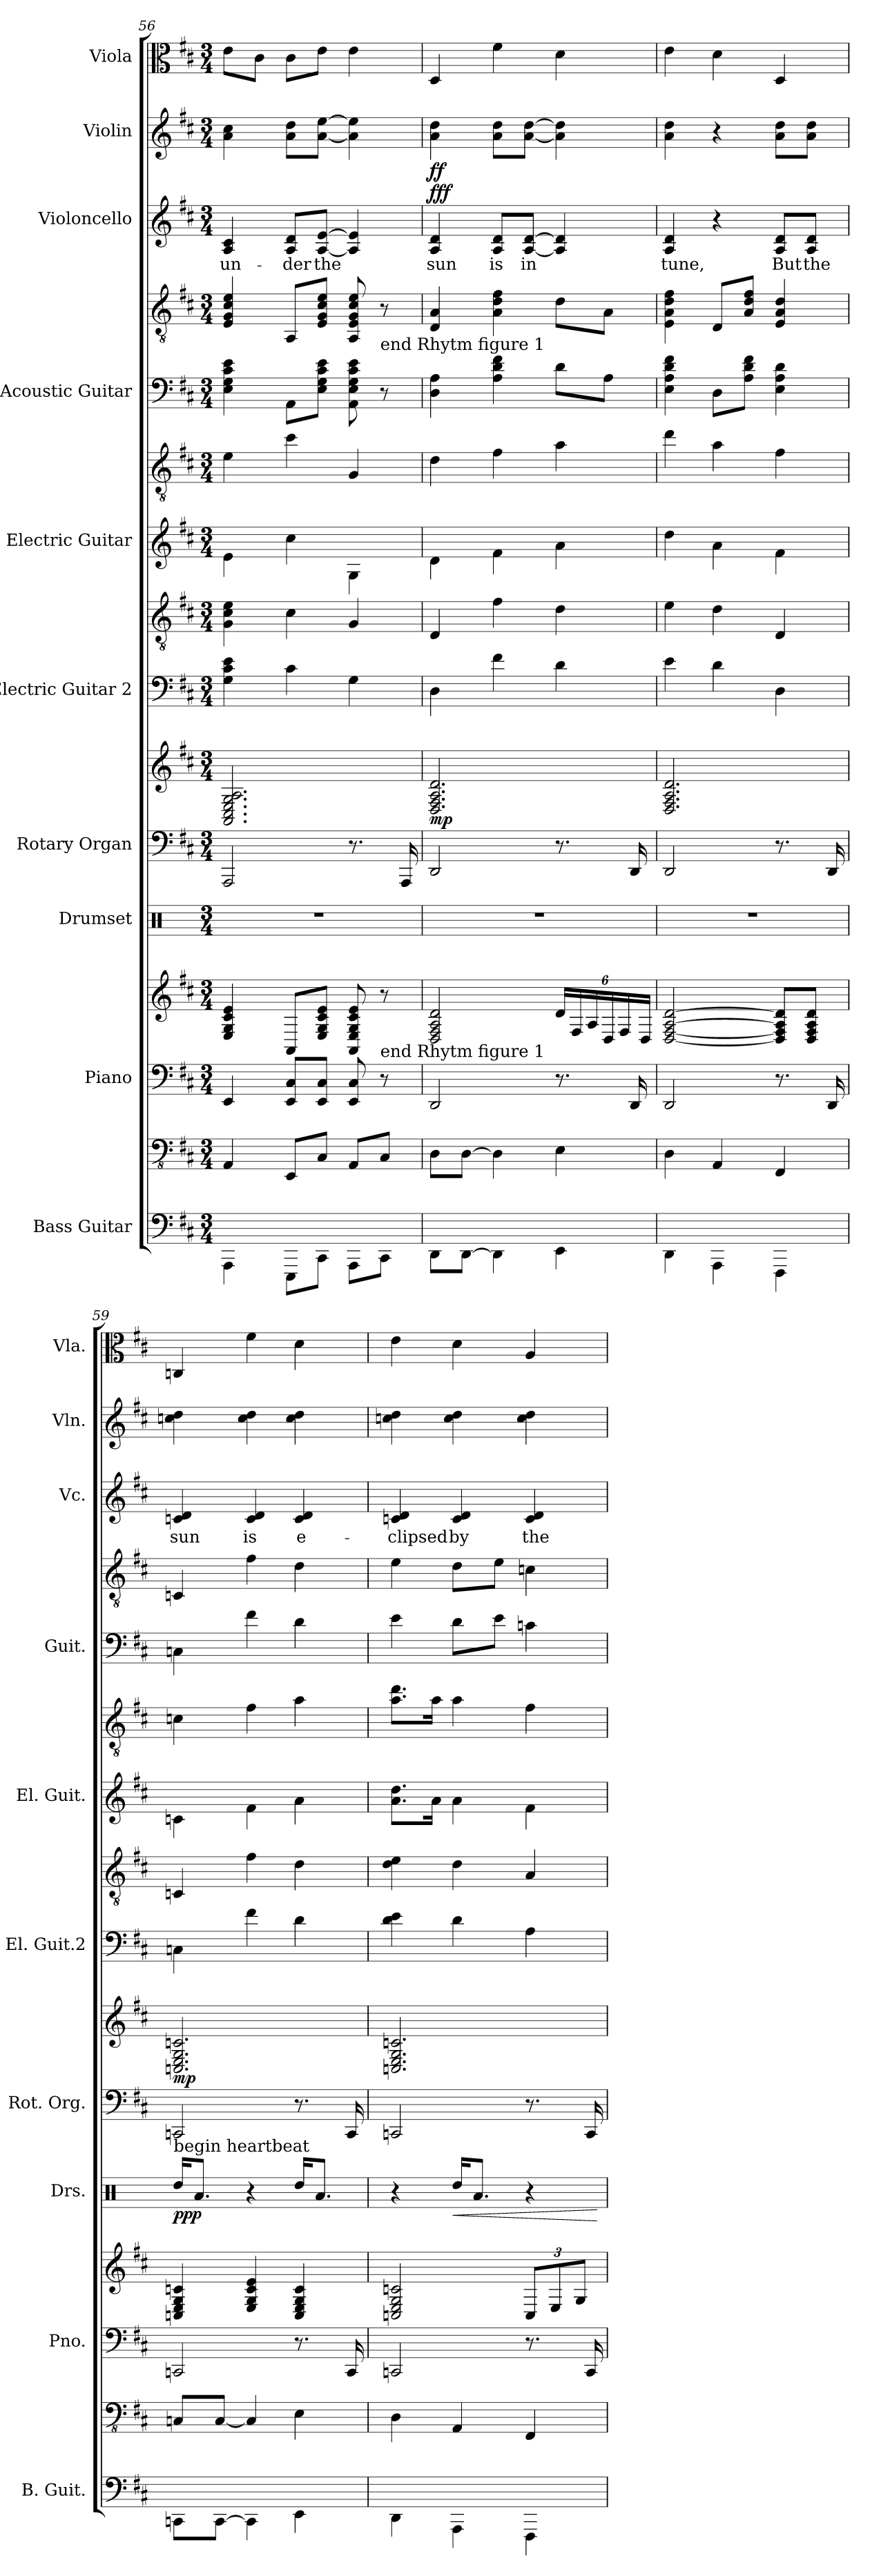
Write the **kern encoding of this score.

**kern	**kern	**kern	**kern	**kern	**dynam	**kern	**kern	**dynam	**kern	**kern	**kern	**kern	**kern	**kern	**kern	**text	**dynam	**kern	**dynam	**kern
*part10	*part10	*part9	*part9	*part8	*part8	*part7	*part7	*part7	*part6	*part6	*part5	*part5	*part4	*part4	*part3	*part3	*part3	*part2	*part2	*part1
*staff16	*staff15	*staff14	*staff13	*staff12	*staff12	*staff11	*staff10	*staff10/11	*staff9	*staff8	*staff7	*staff6	*staff5	*staff4	*staff3	*staff3	*staff3	*staff2	*staff2	*staff1
*I"Bass Guitar	*	*I"Piano	*	*I"Drumset	*	*I"Rotary Organ	*	*	*I"Electric Guitar 2	*	*I"Electric Guitar	*	*I"Acoustic Guitar	*	*I"Violoncello	*	*	*I"Violin	*	*I"Viola
*I'B. Guit.	*	*I'Pno.	*	*I'Drs.	*	*I'Rot. Org.	*	*	*I'El. Guit.2	*	*I'El. Guit.	*	*I'Guit.	*	*I'Vc.	*	*	*I'Vln.	*	*I'Vla.
*	*clefFv4	*clefF4	*clefG2	*clefX	*	*clefF4	*clefG2	*	*	*clefGv2	*	*clefGv2	*	*clefGv2	*clefG2	*	*	*clefG2	*	*clefC3
*k[f#c#]	*k[f#c#]	*k[f#c#]	*k[f#c#]	*k[]	*	*k[f#c#]	*k[f#c#]	*	*k[f#c#]	*k[f#c#]	*k[f#c#]	*k[f#c#]	*k[f#c#]	*k[f#c#]	*k[f#c#]	*	*	*k[f#c#]	*	*k[f#c#]
*M3/4	*M3/4	*M3/4	*M3/4	*M3/4	*	*M3/4	*M3/4	*	*M3/4	*M3/4	*M3/4	*M3/4	*M3/4	*M3/4	*M3/4	*	*	*M3/4	*	*M3/4
=56	=56	=56	=56	=56	=56	=56	=56	=56	=56	=56	=56	=56	=56	=56	=56	=56	=56	=56	=56	=56
4AAA\	4AAA/	4EE/	4E/ 4G/ 4c#/ 4e/	2.r	.	2AAA/	2.AA/ 2.C#/ 2.E/ 2.G/ 2.A/	.	4G\ 4c#\ 4e\	4G\ 4c#\ 4e\	4e\	4e\	4E\ 4G\ 4c#\ 4e\	4E/ 4G/ 4c#/ 4e/	4A/ 4c#/	un-	.	4a\ 4cc#\	.	8e\L
.	.	.	.	.	.	.	.	.	.	.	.	.	.	.	.	.	.	.	.	8c#\J
8EEE\L	8EEE/L	8EE/ 8C#/L	8AA/L	.	.	.	.	.	4c#\	4c#\	4cc#\	4cc#\	8AA\L	8AA/L	8A/ 8d/L	-der	.	8a\ 8dd\L	.	8c#\L
8CC#\J	8CC#/J	8EE/ 8C#/J	8E/ 8G/ 8c#/ 8e/J	.	.	.	.	.	.	.	.	.	8E\ 8G\ 8c#\ 8e\J	8E/ 8G/ 8c#/ 8e/J	[8A/ [8e/J	the	.	[8a\ [8ee\J	.	8e\J
8AAA\L	8AAA/L	8EE/ 8C#/	8AA/ 8E/ 8G/ 8c#/ 8e/	.	.	8.r	.	.	4G\	4G/	4G\	4G/	8AA\ 8E\ 8G\ 8c#\ 8e\	8AA/ 8E/ 8G/ 8c#/ 8e/	4A/] 4e/]	.	.	4a\] 4ee\]	.	4e\
!	!	!	!	!	!	!	!	!	!	!	!	!	!	!LO:TX:b:t=end Rhytm figure 1	!	!	!	!	!	!
!	!	!	!LO:TX:b:t=end Rhytm figure 1	!	!	!	!	!	!	!	!	!	!	!	!	!	!	!	!	!
8CC#\J	8CC#/J	8r	8r	.	.	.	.	.	.	.	.	.	8r	8r	.	.	.	.	.	.
.	.	.	.	.	.	16AAA/	.	.	.	.	.	.	.	.	.	.	.	.	.	.
=57	=57	=57	=57	=57	=57	=57	=57	=57	=57	=57	=57	=57	=57	=57	=57	=57	=57	=57	=57	=57
!	!	!	!	!	!	!	!	!LO:DY:b	!	!	!	!	!	!	!	!	!LO:DY:b	!	!LO:DY:b	!
8DD\L	8DD\L	2DD/	2D/ 2F#/ 2A/ 2d/	2.r	.	2DD/	2.D/ 2.F#/ 2.A/ 2.d/	mp	4D\	4D/	4d\	4d\	4D\ 4A\	4D/ 4A/	4A/ 4d/	sun	fff	4a\ 4dd\	ff	4D/
[8DD\J	[8DD\J	.	.	.	.	.	.	.	.	.	.	.	.	.	.	.	.	.	.	.
4DD\]	4DD\]	.	.	.	.	.	.	.	4f#\	4f#\	4f#\	4f#\	4A\ 4d\ 4f#\	4A\ 4d\ 4f#\	8A/ 8d/L	is	.	8a\ 8dd\L	.	4f#\
.	.	.	.	.	.	.	.	.	.	.	.	.	.	.	[8A/ [8d/J	in	.	[8a\ [8dd\J	.	.
*	*	*	*Xbrackettup	*	*	*	*	*	*	*	*	*	*	*	*	*	*	*	*	*
4EE\	4EE\	8.r	24d/LL	.	.	8.r	.	.	4d\	4d\	4a\	4a\	8d\L	8d\L	4A/] 4d/]	.	.	4a\] 4dd\]	.	4d\
.	.	.	24F#/	.	.	.	.	.	.	.	.	.	.	.	.	.	.	.	.	.
.	.	.	24A/	.	.	.	.	.	.	.	.	.	.	.	.	.	.	.	.	.
.	.	.	24D/	.	.	.	.	.	.	.	.	.	8A\J	8A\J	.	.	.	.	.	.
.	.	.	24F#/	.	.	.	.	.	.	.	.	.	.	.	.	.	.	.	.	.
.	.	16DD/	.	.	.	16DD/	.	.	.	.	.	.	.	.	.	.	.	.	.	.
.	.	.	24D/JJ	.	.	.	.	.	.	.	.	.	.	.	.	.	.	.	.	.
=58	=58	=58	=58	=58	=58	=58	=58	=58	=58	=58	=58	=58	=58	=58	=58	=58	=58	=58	=58	=58
4DD\	4DD\	2DD/	[2D/ [2F#/ [2A/ [2d/	2.r	.	2DD/	2.D/ 2.F#/ 2.A/ 2.d/	.	4e\	4e\	4dd\	4dd\	4E\ 4A\ 4d\ 4f#\	4E\ 4A\ 4d\ 4f#\	4A/ 4d/	tune,	.	4a\ 4dd\	.	4e\
4AAA\	4AAA/	.	.	.	.	.	.	.	4d\	4d\	4a\	4a\	8D\L	8D/L	4r	.	.	4r	.	4d\
.	.	.	.	.	.	.	.	.	.	.	.	.	8A\ 8d\ 8f#\J	8A/ 8d/ 8f#/J	.	.	.	.	.	.
4FFF#\	4FFF#/	8.r	8D/] 8F#/] 8A/] 8d/]L	.	.	8.r	.	.	4D\	4D/	4f#\	4f#\	4E\ 4A\ 4d\	4E/ 4A/ 4d/	8A/ 8d/L	But	.	8a\ 8dd\L	.	4D/
.	.	.	8D/ 8F#/ 8A/ 8d/J	.	.	.	.	.	.	.	.	.	.	.	8A/ 8d/J	the	.	8a\ 8dd\J	.	.
.	.	16DD/	.	.	.	16DD/	.	.	.	.	.	.	.	.	.	.	.	.	.	.
=59	=59	=59	=59	=59	=59	=59	=59	=59	=59	=59	=59	=59	=59	=59	=59	=59	=59	=59	=59	=59
!	!	!	!	!LO:TX:a:t=begin heartbeat	!	!	!	!	!	!	!	!	!	!	!	!	!	!	!	!
!	!	!	!	!	!LO:DY:b	!	!	!LO:DY:b	!	!	!	!	!	!	!	!	!	!	!	!
8CC\L	8CCn/L	2CCn/	4Cn/ 4E/ 4G/ 4cn/	16Rdd/KL	ppp	2CCn/	2.Cn/ 2.E/ 2.G/ 2.cn/	mp	4C\	4Cn/	4cn\	4cn\	4Cn\	4Cn/	4cn/ 4d/	sun	.	4ccn\ 4dd\	.	4Cn/
.	.	.	.	8.Ra/J	.	.	.	.	.	.	.	.	.	.	.	.	.	.	.	.
[8CC\J	[8CC/J	.	.	.	.	.	.	.	.	.	.	.	.	.	.	.	.	.	.	.
4CC\]	4CC/]	.	4E/ 4G/ 4c/ 4e/	4r	.	.	.	.	4f#\	4f#\	4f#\	4f#\	4f#\	4f#\	4c/ 4d/	is	.	4cc\ 4dd\	.	4f#\
4EE\	4EE\	8.r	4C/ 4E/ 4G/ 4c/	16Rdd/KL	.	8.r	.	.	4d\	4d\	4a\	4a\	4d\	4d\	4c/ 4d/	e-	.	4cc\ 4dd\	.	4d\
.	.	.	.	8.Ra/J	.	.	.	.	.	.	.	.	.	.	.	.	.	.	.	.
.	.	16CC/	.	.	.	16CC/	.	.	.	.	.	.	.	.	.	.	.	.	.	.
=60	=60	=60	=60	=60	=60	=60	=60	=60	=60	=60	=60	=60	=60	=60	=60	=60	=60	=60	=60	=60
4DD\	4DD\	2CCn/	2Cn/ 2E/ 2G/ 2cn/	4r	.	2CCn/	2.Cn/ 2.E/ 2.G/ 2.cn/	.	4d\ 4e\	4d\ 4e\	8.a\ 8.dd\L	8.a\ 8.dd\L	4e\	4e\	4cn/ 4d/	-clipsed	.	4ccn\ 4dd\	.	4e\
.	.	.	.	.	.	.	.	.	.	.	16a\Jk	16a\Jk	.	.	.	.	.	.	.	.
!	!	!	!	!	!LO:HP:b	!	!	!	!	!	!	!	!	!	!	!	!	!	!	!
4AAA\	4AAA/	.	.	16Rdd/KL	<	.	.	.	4d\	4d\	4a\	4a\	8d\L	8d\L	4c/ 4d/	by	.	4cc\ 4dd\	.	4d\
.	.	.	.	8.Ra/J	.	.	.	.	.	.	.	.	.	.	.	.	.	.	.	.
.	.	.	.	.	.	.	.	.	.	.	.	.	8e\J	8e\J	.	.	.	.	.	.
4FFF#\	4FFF#/	8.r	12C/L	4r	.	8.r	.	.	4A\	4A/	4f#\	4f#\	4cn\	4cn\	4c/ 4d/	the	.	4cc\ 4dd\	.	4A/
.	.	.	12E/	.	.	.	.	.	.	.	.	.	.	.	.	.	.	.	.	.
.	.	.	12G/J	.	.	.	.	.	.	.	.	.	.	.	.	.	.	.	.	.
.	.	16CC/	.	.	.	16CC/	.	.	.	.	.	.	.	.	.	.	.	.	.	.
.	.	.	.	.	[	.	.	.	.	.	.	.	.	.	.	.	.	.	.	.
=	=	=	=	=	=	=	=	=	=	=	=	=	=	=	=	=	=	=	=	=
*-	*-	*-	*-	*-	*-	*-	*-	*-	*-	*-	*-	*-	*-	*-	*-	*-	*-	*-	*-	*-
